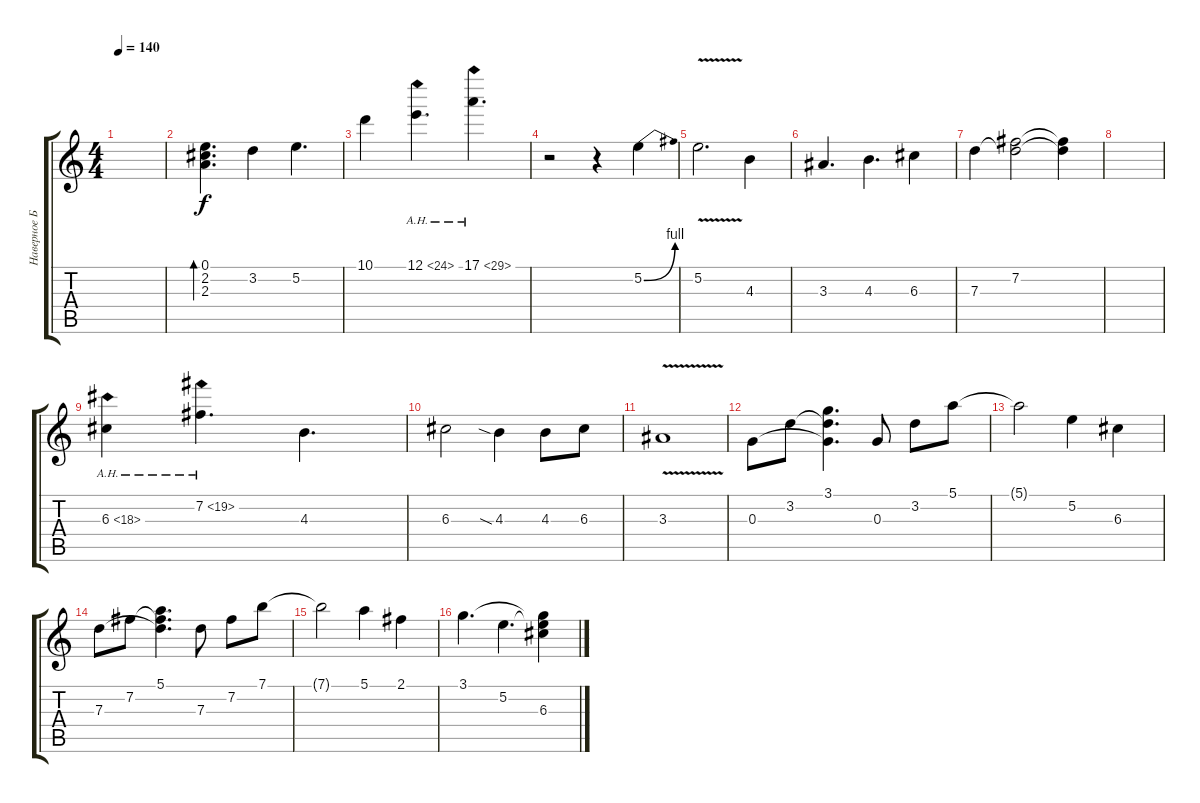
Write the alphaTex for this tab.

\track ("Наверное Бирюков" "Наверное Б") {instrument electricguitarjazz}
\staff {score tabs}
\tuning (E4 B3 G3 D3 A2 E2) {hide}
\ts (4 4)
\tempo 140
\clef g2
\ks c
|
(0.1 2.2 2.3).4{d bd 240} 3.2.4 5.2.4{d} |
10.1.4 12.1{ah 12}.4{d} 17.1{ah 12}.4{d} |
r.2 r.4 5.2{be (bend 0 0 60 4)}.4 |
5.2{v}.2{d} 4.3.4 |
3.3.4{d} 4.3.4{d} 6.3.4 |
7.3.4 (7.2 7.3{t}).2 (7.2{t} 7.3{t}).4 |
|
6.3{ah 12}.4 7.2{ah 12}.4{d} 4.3.4{d} |
6.3.2 4.3{sia}.4 4.3.8 6.3.8 |
3.3{v}.1 |
0.3.8 3.2.8 (3.1 3.2{t} 0.3{t}).4{d} 0.3.8 3.2.8 5.1.8 |
5.1{t}.2 5.2.4 6.3.4 |
7.3.8 7.2.8 (5.1 7.2{t} 7.3{t}).4{d} 7.3.8 7.2.8 7.1.8 |
7.1{t}.2 5.1.4 2.1.4 |
3.1.4{d} 5.2.4{d} (3.1{t} 5.2{t} 6.3).4
